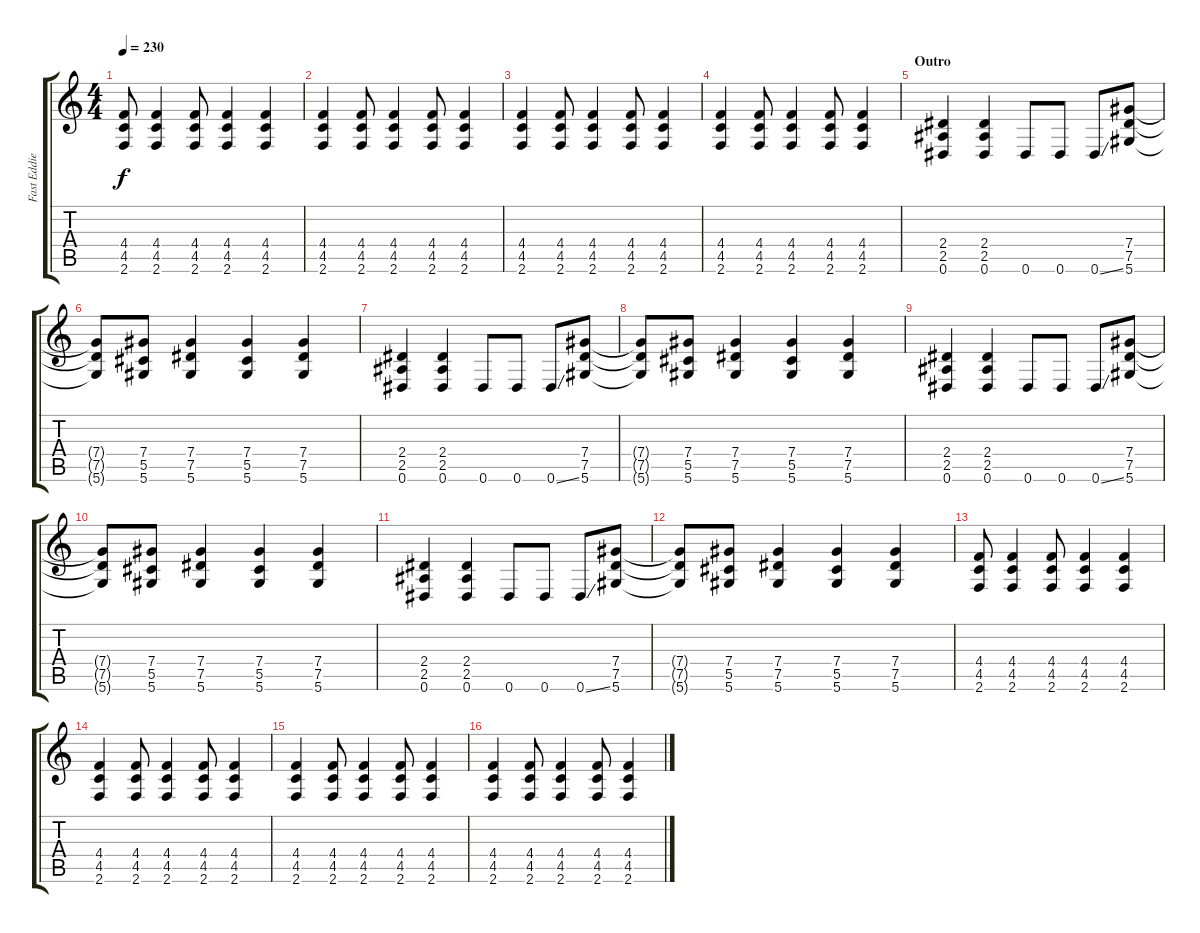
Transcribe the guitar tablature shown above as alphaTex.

\track ("Fast Eddie" "Fast Eddie") {instrument distortionguitar}
\staff {score tabs}
\tuning (Eb4 Bb3 Gb3 Db3 Ab2 Eb2) {hide}
\ts (4 4)
\tempo 230
\clef g2
\ks c
(4.4 4.5 2.6).8{dy f} (4.4 4.5 2.6).4 (4.4 4.5 2.6).8 (4.4 4.5 2.6).4 (4.4 4.5 2.6).4 |
(4.4 4.5 2.6).4 (4.4 4.5 2.6).8 (4.4 4.5 2.6).4 (4.4 4.5 2.6).8 (4.4 4.5 2.6).4 |
(4.4 4.5 2.6).4 (4.4 4.5 2.6).8 (4.4 4.5 2.6).4 (4.4 4.5 2.6).8 (4.4 4.5 2.6).4 |
(4.4 4.5 2.6).4 (4.4 4.5 2.6).8 (4.4 4.5 2.6).4 (4.4 4.5 2.6).8 (4.4 4.5 2.6).4 |
\section ("" "Outro")
(2.4 2.5 0.6).4 (2.4 2.5 0.6).4 0.6.8 0.6.8 0.6{ss}.8 (7.4 7.5 5.6).8 |
(7.4{t} 7.5{t} 5.6{t}).8 (7.4 5.5 5.6).8 (7.4 7.5 5.6).4 (7.4 5.5 5.6).4 (7.4 7.5 5.6).4 |
(2.4 2.5 0.6).4 (2.4 2.5 0.6).4 0.6.8 0.6.8 0.6{ss}.8 (7.4 7.5 5.6).8 |
(7.4{t} 7.5{t} 5.6{t}).8 (7.4 5.5 5.6).8 (7.4 7.5 5.6).4 (7.4 5.5 5.6).4 (7.4 7.5 5.6).4 |
(2.4 2.5 0.6).4 (2.4 2.5 0.6).4 0.6.8 0.6.8 0.6{ss}.8 (7.4 7.5 5.6).8 |
(7.4{t} 7.5{t} 5.6{t}).8 (7.4 5.5 5.6).8 (7.4 7.5 5.6).4 (7.4 5.5 5.6).4 (7.4 7.5 5.6).4 |
(2.4 2.5 0.6).4 (2.4 2.5 0.6).4 0.6.8 0.6.8 0.6{ss}.8 (7.4 7.5 5.6).8 |
(7.4{t} 7.5{t} 5.6{t}).8 (7.4 5.5 5.6).8 (7.4 7.5 5.6).4 (7.4 5.5 5.6).4 (7.4 7.5 5.6).4 |
(4.4 4.5 2.6).8 (4.4 4.5 2.6).4 (4.4 4.5 2.6).8 (4.4 4.5 2.6).4 (4.4 4.5 2.6).4 |
(4.4 4.5 2.6).4 (4.4 4.5 2.6).8 (4.4 4.5 2.6).4 (4.4 4.5 2.6).8 (4.4 4.5 2.6).4 |
(4.4 4.5 2.6).4 (4.4 4.5 2.6).8 (4.4 4.5 2.6).4 (4.4 4.5 2.6).8 (4.4 4.5 2.6).4 |
(4.4 4.5 2.6).4 (4.4 4.5 2.6).8 (4.4 4.5 2.6).4 (4.4 4.5 2.6).8 (4.4 4.5 2.6).4
